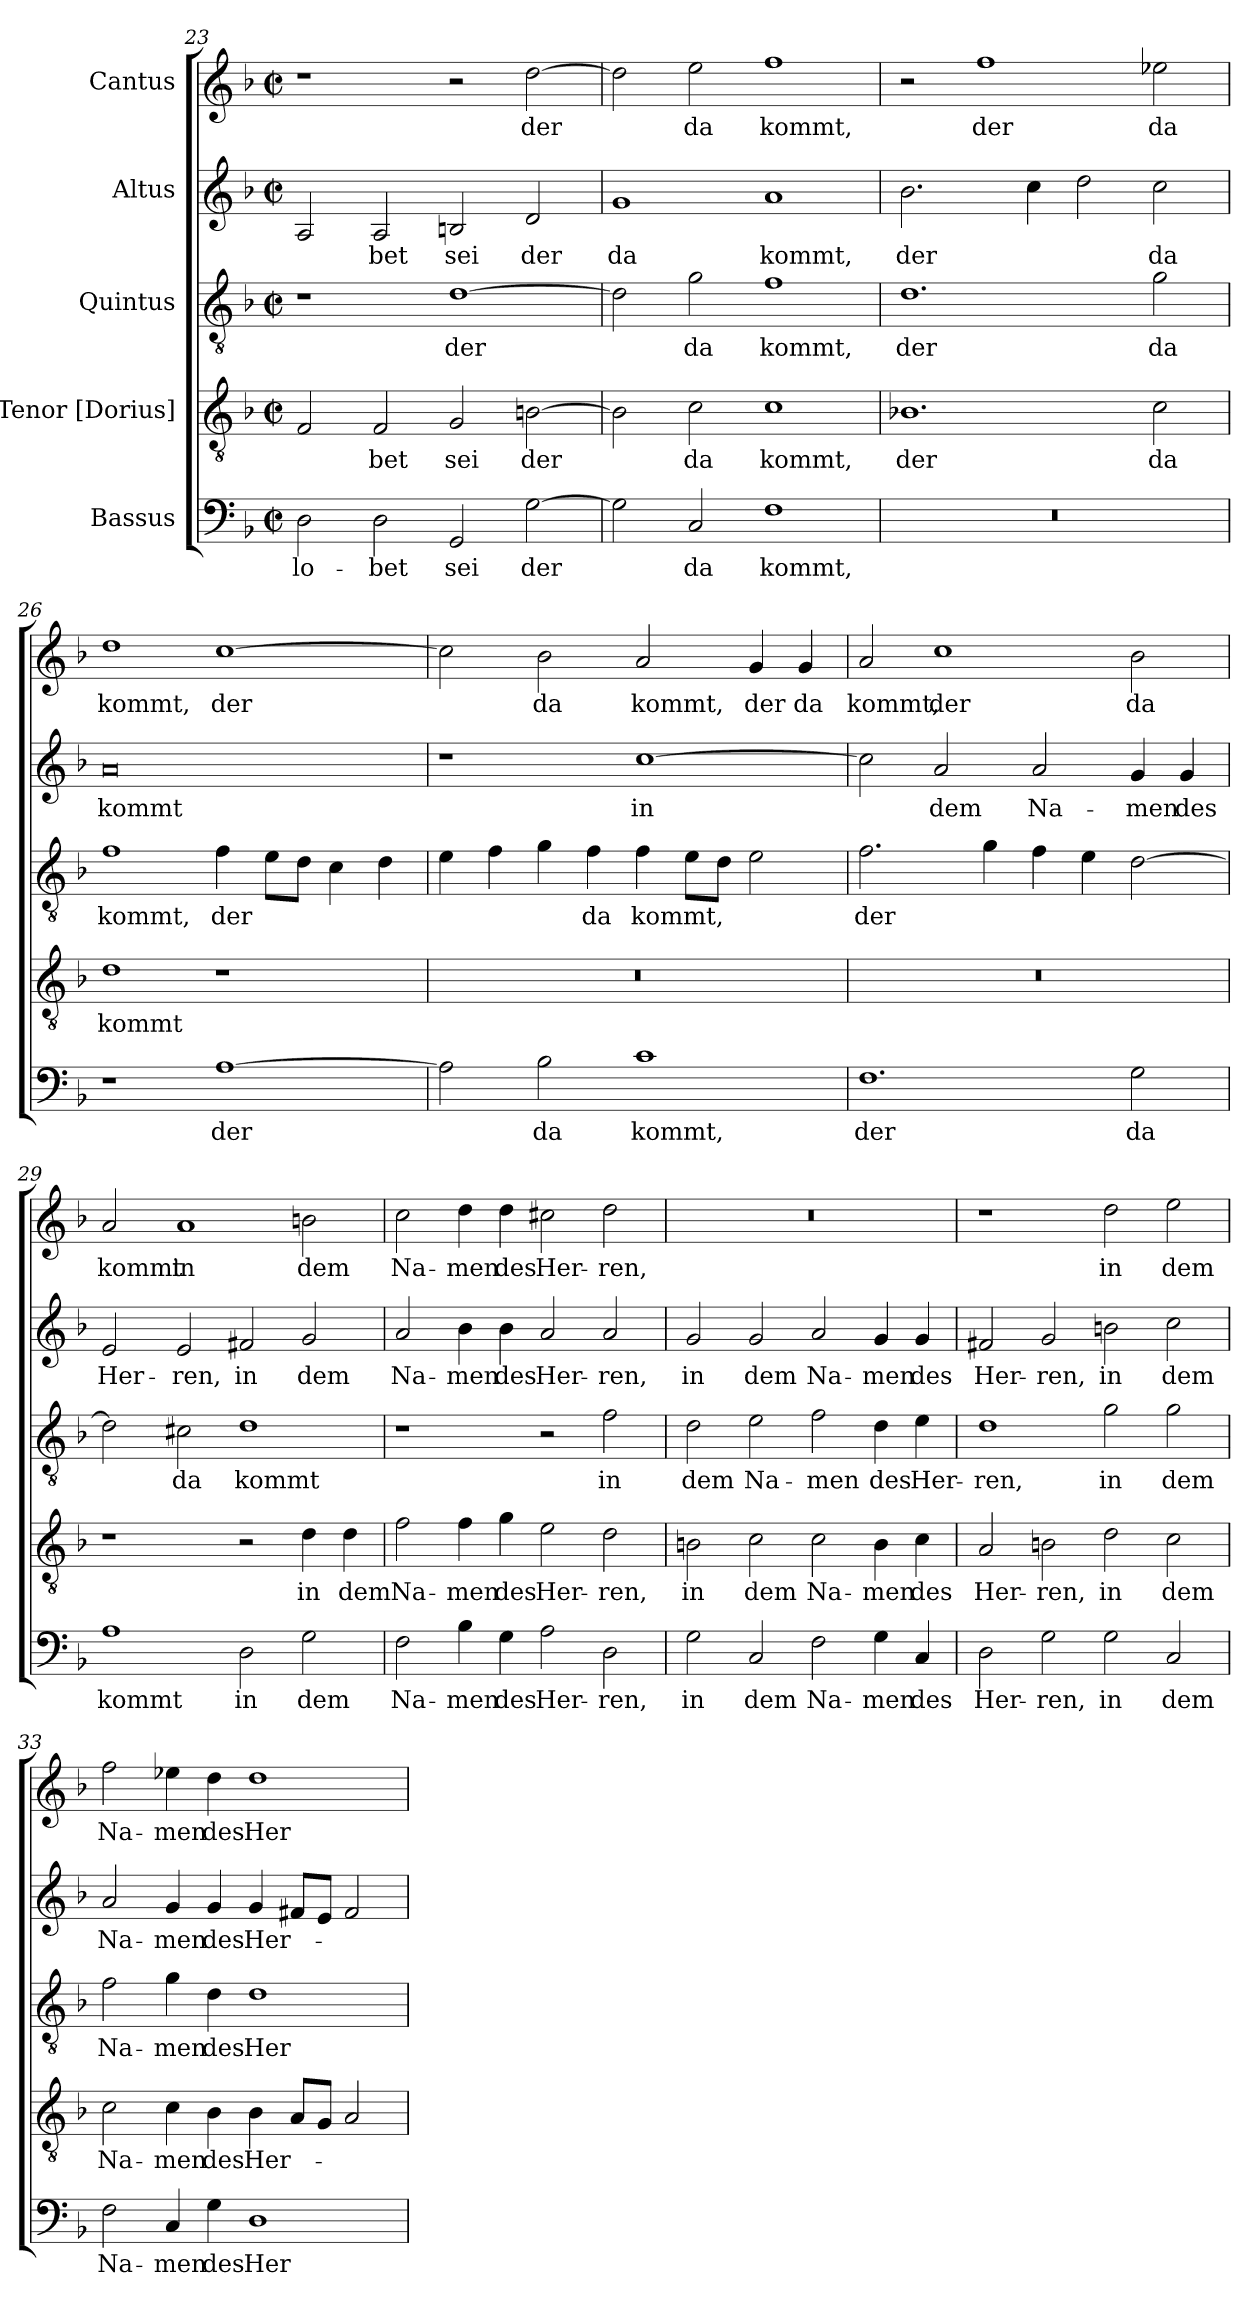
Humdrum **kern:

**kern	**text	**kern	**text	**kern	**text	**kern	**text	**kern	**text
*part5	*part5	*part4	*part4	*part3	*part3	*part2	*part2	*part1	*part1
*staff5	*staff5	*staff4	*staff4	*staff3	*staff3	*staff2	*staff2	*staff1	*staff1
*I"Bassus	*	*I"Tenor [Dorius]	*	*I"Quintus	*	*I"Altus	*	*I"Cantus	*
!!LO:LB:g=z
*clefF4	*	*clefGv2	*	*clefGv2	*	*clefG2	*	*clefG2	*
*k[b-]	*	*k[b-]	*	*k[b-]	*	*k[b-]	*	*k[b-]	*
*M4/2	*	*M4/2	*	*M4/2	*	*M4/2	*	*M4/2	*
*met(c|)	*	*met(c|)	*	*met(c|)	*	*met(c|)	*	*met(c|)	*
=23	=23	=23	=23	=23	=23	=23	=23	=23	=23
!	!LO:LY:b	!	!	!	!	!	!	!	!
2D\	lo-	2F/	.	1r	.	2A/	.	1r	.
!	!LO:LY:b	!	!LO:LY:b	!	!	!	!LO:LY:b	!	!
2D\	-bet	2F/	-bet	.	.	2A/	-bet	.	.
!	!LO:LY:b	!	!LO:LY:b	!	!LO:LY:b	!	!LO:LY:b	!	!
2GG/	sei	2G/	sei	[1d	der	2Bn/	sei	2r	.
!	!LO:LY:b	!	!LO:LY:b	!	!	!	!LO:LY:b	!	!LO:LY:b
[2G\	der	[2Bn\	der	.	.	2d/	der	[2dd\	der
=24	=24	=24	=24	=24	=24	=24	=24	=24	=24
!	!	!	!	!	!	!	!LO:LY:b	!	!
2G\]	.	2B\]	.	2d\]	.	1g	da	2dd\]	.
!	!LO:LY:b	!	!LO:LY:b	!	!LO:LY:b	!	!	!	!LO:LY:b
2C/	da	2c\	da	2g\	da	.	.	2ee\	da
!	!LO:LY:b	!	!LO:LY:b	!	!LO:LY:b	!	!LO:LY:b	!	!LO:LY:b
1F	kommt,	1c	kommt,	1f	kommt,	1a	kommt,	1ff	kommt,
=25	=25	=25	=25	=25	=25	=25	=25	=25	=25
!	!	!	!LO:LY:b	!	!LO:LY:b	!	!LO:LY:b	!	!
0r	.	1.B-X	der	1.d	der	2.b-\	der	2r	.
!	!	!	!	!	!	!	!	!	!LO:LY:b
.	.	.	.	.	.	.	.	1ff	der
.	.	.	.	.	.	4cc\	.	.	.
.	.	.	.	.	.	2dd\	.	.	.
!	!	!	!LO:LY:b	!	!LO:LY:b	!	!LO:LY:b	!	!LO:LY:b
.	.	2c\	da	2g\	da	2cc\	da	2ee-X\	da
=26	=26	=26	=26	=26	=26	=26	=26	=26	=26
!	!	!	!LO:LY:b	!	!LO:LY:b	!	!LO:LY:b	!	!LO:LY:b
1r	.	1d	kommt	1f	kommt,	0a	kommt	1dd	kommt,
!	!LO:LY:b	!	!	!	!LO:LY:b	!	!	!	!LO:LY:b
[1A	der	1r	.	4f\	der	.	.	[1cc	der
.	.	.	.	8e\L	.	.	.	.	.
.	.	.	.	8d\J	.	.	.	.	.
.	.	.	.	4c\	.	.	.	.	.
.	.	.	.	4d\	.	.	.	.	.
!!LO:PB:g=z
=27	=27	=27	=27	=27	=27	=27	=27	=27	=27
2A\]	.	0r	.	4e\	.	1r	.	2cc\]	.
.	.	.	.	4f\	.	.	.	.	.
!	!LO:LY:b	!	!	!	!	!	!	!	!LO:LY:b
2B-\	da	.	.	4g\	.	.	.	2b-\	da
!	!	!	!	!	!LO:LY:b	!	!	!	!
.	.	.	.	4f\	da	.	.	.	.
!	!LO:LY:b	!	!	!	!LO:LY:b	!	!LO:LY:b	!	!LO:LY:b
1c	kommt,	.	.	4f\	kommt,	[1cc	in	2a/	kommt,
.	.	.	.	8e\L	.	.	.	.	.
.	.	.	.	8d\J	.	.	.	.	.
!	!	!	!	!	!	!	!	!	!LO:LY:b
.	.	.	.	2e\	.	.	.	4g/	der
!	!	!	!	!	!	!	!	!	!LO:LY:b
.	.	.	.	.	.	.	.	4g/	da
=28	=28	=28	=28	=28	=28	=28	=28	=28	=28
!	!LO:LY:b	!	!	!	!LO:LY:b	!	!	!	!LO:LY:b
1.F	der	0r	.	2.f\	der	2cc\]	.	2a/	kommt,
!	!	!	!	!	!	!	!LO:LY:b	!	!LO:LY:b
.	.	.	.	.	.	2a/	dem	1cc	der
.	.	.	.	4g\	.	.	.	.	.
!	!	!	!	!	!	!	!LO:LY:b	!	!
.	.	.	.	4f\	.	2a/	Na-	.	.
.	.	.	.	4e\	.	.	.	.	.
!	!LO:LY:b	!	!	!	!	!	!LO:LY:b	!	!LO:LY:b
2G\	da	.	.	[2d\	.	4g/	-men	2b-\	da
!	!	!	!	!	!	!	!LO:LY:b	!	!
.	.	.	.	.	.	4g/	des	.	.
=29	=29	=29	=29	=29	=29	=29	=29	=29	=29
!	!LO:LY:b	!	!	!	!	!	!LO:LY:b	!	!LO:LY:b
1A	kommt	1r	.	2d\]	.	2e/	Her-	2a/	kommt
!	!	!	!	!	!LO:LY:b	!	!LO:LY:b	!	!LO:LY:b
.	.	.	.	2c#X\	da	2e/	-ren,	1a	in
!	!LO:LY:b	!	!	!	!LO:LY:b	!	!LO:LY:b	!	!
2D\	in	2r	.	1d	kommt	2f#X/	in	.	.
!	!LO:LY:b	!	!LO:LY:b	!	!	!	!LO:LY:b	!	!LO:LY:b
2G\	dem	4d\	in	.	.	2g/	dem	2bn\	dem
!	!	!	!LO:LY:b	!	!	!	!	!	!
.	.	4d\	dem	.	.	.	.	.	.
!!LO:LB:g=z
=30	=30	=30	=30	=30	=30	=30	=30	=30	=30
!	!LO:LY:b	!	!LO:LY:b	!	!	!	!LO:LY:b	!	!LO:LY:b
2F\	Na-	2f\	Na-	1r	.	2a/	Na-	2cc\	Na-
!	!LO:LY:b	!	!LO:LY:b	!	!	!	!LO:LY:b	!	!LO:LY:b
4B-\	-men	4f\	-men	.	.	4b-\	-men	4dd\	-men
!	!LO:LY:b	!	!LO:LY:b	!	!	!	!LO:LY:b	!	!LO:LY:b
4G\	des	4g\	des	.	.	4b-\	des	4dd\	des
!	!LO:LY:b	!	!LO:LY:b	!	!	!	!LO:LY:b	!	!LO:LY:b
2A\	Her-	2e\	Her-	2r	.	2a/	Her-	2cc#X\	Her-
!	!LO:LY:b	!	!LO:LY:b	!	!LO:LY:b	!	!LO:LY:b	!	!LO:LY:b
2D\	-ren,	2d\	-ren,	2f\	in	2a/	-ren,	2dd\	-ren,
=31	=31	=31	=31	=31	=31	=31	=31	=31	=31
!	!LO:LY:b	!	!LO:LY:b	!	!LO:LY:b	!	!LO:LY:b	!	!
2G\	in	2Bn\	in	2d\	dem	2g/	in	0r	.
!	!LO:LY:b	!	!LO:LY:b	!	!LO:LY:b	!	!LO:LY:b	!	!
2C/	dem	2c\	dem	2e\	Na-	2g/	dem	.	.
!	!LO:LY:b	!	!LO:LY:b	!	!LO:LY:b	!	!LO:LY:b	!	!
2F\	Na-	2c\	Na-	2f\	-men	2a/	Na-	.	.
!	!LO:LY:b	!	!LO:LY:b	!	!LO:LY:b	!	!LO:LY:b	!	!
4G\	-men	4B\	-men	4d\	des	4g/	-men	.	.
!	!LO:LY:b	!	!LO:LY:b	!	!LO:LY:b	!	!LO:LY:b	!	!
4C/	des	4c\	des	4e\	Her-	4g/	des	.	.
=32	=32	=32	=32	=32	=32	=32	=32	=32	=32
!	!LO:LY:b	!	!LO:LY:b	!	!LO:LY:b	!	!LO:LY:b	!	!
2D\	Her-	2A/	Her-	1d	-ren,	2f#X/	Her-	1r	.
!	!LO:LY:b	!	!LO:LY:b	!	!	!	!LO:LY:b	!	!
2G\	-ren,	2Bn\	-ren,	.	.	2g/	-ren,	.	.
!	!LO:LY:b	!	!LO:LY:b	!	!LO:LY:b	!	!LO:LY:b	!	!LO:LY:b
2G\	in	2d\	in	2g\	in	2bn\	in	2dd\	in
!	!LO:LY:b	!	!LO:LY:b	!	!LO:LY:b	!	!LO:LY:b	!	!LO:LY:b
2C/	dem	2c\	dem	2g\	dem	2cc\	dem	2ee\	dem
!!LO:PB:g=z
=33	=33	=33	=33	=33	=33	=33	=33	=33	=33
!	!LO:LY:b	!	!LO:LY:b	!	!LO:LY:b	!	!LO:LY:b	!	!LO:LY:b
2F\	Na-	2c\	Na-	2f\	Na-	2a/	Na-	2ff\	Na-
!	!LO:LY:b	!	!LO:LY:b	!	!LO:LY:b	!	!LO:LY:b	!	!LO:LY:b
4C/	-men	4c\	-men	4g\	-men	4g/	-men	4ee-X\	-men
!	!LO:LY:b	!	!LO:LY:b	!	!LO:LY:b	!	!LO:LY:b	!	!LO:LY:b
4G\	des	4B-\	des	4d\	des	4g/	des	4dd\	des
!	!LO:LY:b	!	!LO:LY:b	!	!LO:LY:b	!	!LO:LY:b	!	!LO:LY:b
1D	Her-	4B-\	Her-	1d	Her-	4g/	Her-	1dd	Her-
.	.	8A/L	.	.	.	8f#X/L	.	.	.
.	.	8G/J	.	.	.	8e/J	.	.	.
.	.	2A/	.	.	.	2f#/	.	.	.
=	=	=	=	=	=	=	=	=	=
*-	*-	*-	*-	*-	*-	*-	*-	*-	*-
